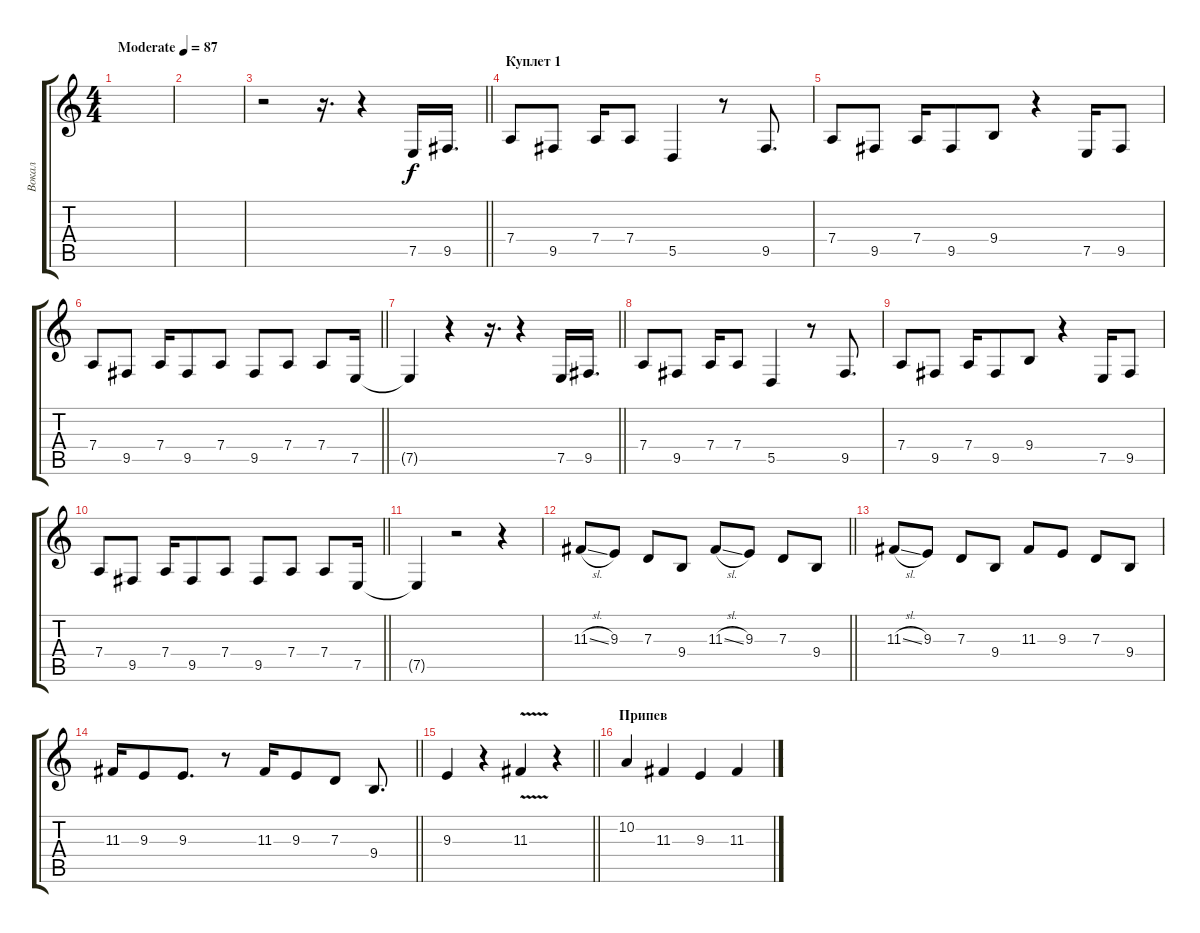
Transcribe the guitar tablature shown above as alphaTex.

\track ("Вокал" "Вокал") {instrument tenorsax}
\staff {score tabs}
\tuning (E4 B3 G3 D3 A2 E2) {hide}
\ts (4 4)
\tempo (87 "Moderate")
\clef g2
\ks c
|
|
\barLineRight lightlight
r.2 r.16{d} r.4 7.5.16 9.5.16{d} |
\section ("" "Куплет 1")
7.4.8 9.5.8 7.4.16 7.4.8 5.5.4 r.8 9.5.8{d} |
7.4.8 9.5.8 7.4.16 9.5.8 9.4.8 r.4 7.5.16 9.5.8 |
\barLineRight lightlight
7.4.8 9.5.8 7.4.16 9.5.8 7.4.8 9.5.8 7.4.8 7.4.8 7.5.16 |
\barLineRight lightlight
7.5{t}.4 r.4 r.16{d} r.4 7.5.16 9.5.16{d} |
7.4.8 9.5.8 7.4.16 7.4.8 5.5.4 r.8 9.5.8{d} |
7.4.8 9.5.8 7.4.16 9.5.8 9.4.8 r.4 7.5.16 9.5.8 |
\barLineRight lightlight
7.4.8 9.5.8 7.4.16 9.5.8 7.4.8 9.5.8 7.4.8 7.4.8 7.5.16 |
7.5{t}.4 r.2 r.4 |
\barLineRight lightlight
11.3{sl}.8 9.3.8 7.3.8 9.4.8 11.3{sl}.8 9.3.8 7.3.8 9.4.8 |
11.3{sl}.8 9.3.8 7.3.8 9.4.8 11.3.8 9.3.8 7.3.8 9.4.8 |
\barLineRight lightlight
11.3.16 9.3.8 9.3.8{d} r.8 11.3.16 9.3.8 7.3.8 9.4.8{d} |
\barLineRight lightlight
9.3.4 r.4 11.3{v}.4 r.4 |
\section ("" "Припев")
10.2.4 11.3.4 9.3.4 11.3.4
